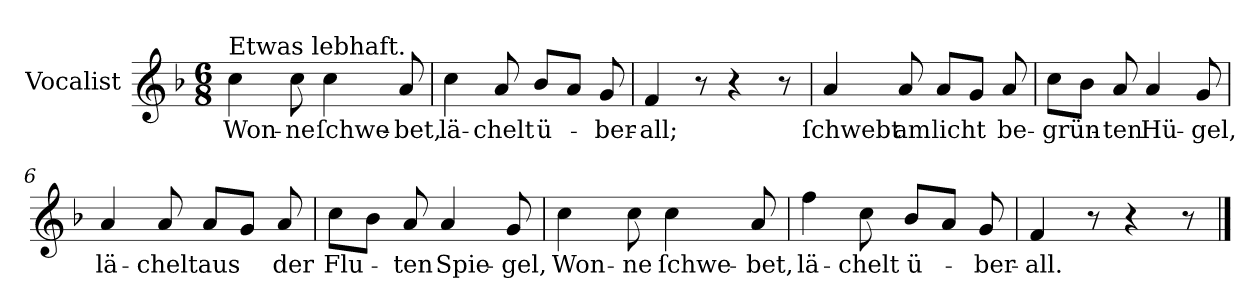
**kern	**text
*part1	*part1
*staff1	*staff1
*I"Vocalist	*
*k[b-]	*
*F:	*
*M6/8	*
=1	=1
!LO:TX:a:t=Etwas lebhaft.	!
4cc	Won-
8cc	-ne
4cc	ſchwe-
8a	-bet,
=2	=2
4cc	lä-
8a	-chelt
8b-/L	ü-
8aJ	.
8g	-ber-
=3	=3
4f	-all;
8r	.
4r	.
8r	.
=4	=4
4a	ſchwebt
8a	am
8aL	licht
8gJ	.
8a	be-
=5	=5
8ccL	-grün-
8b-J	.
8a	-ten
4a	Hü-
8g	-gel,
=6	=6
4a	lä-
8a	-chelt
8aL	aus
8gJ	.
8a	der
=7	=7
8ccL	Flu-
8b-J	.
8a	-ten
4a	Spie-
8g	-gel,
=8	=8
4cc	Won-
8cc	-ne
4cc	ſchwe-
8a	-bet,
=9	=9
4ff	lä-
8cc	-chelt
8b-/L	ü-
8aJ	.
8g	-ber-
=10	=10
4f	-all.
8r	.
4r	.
8r	.
==	==
*-	*-
